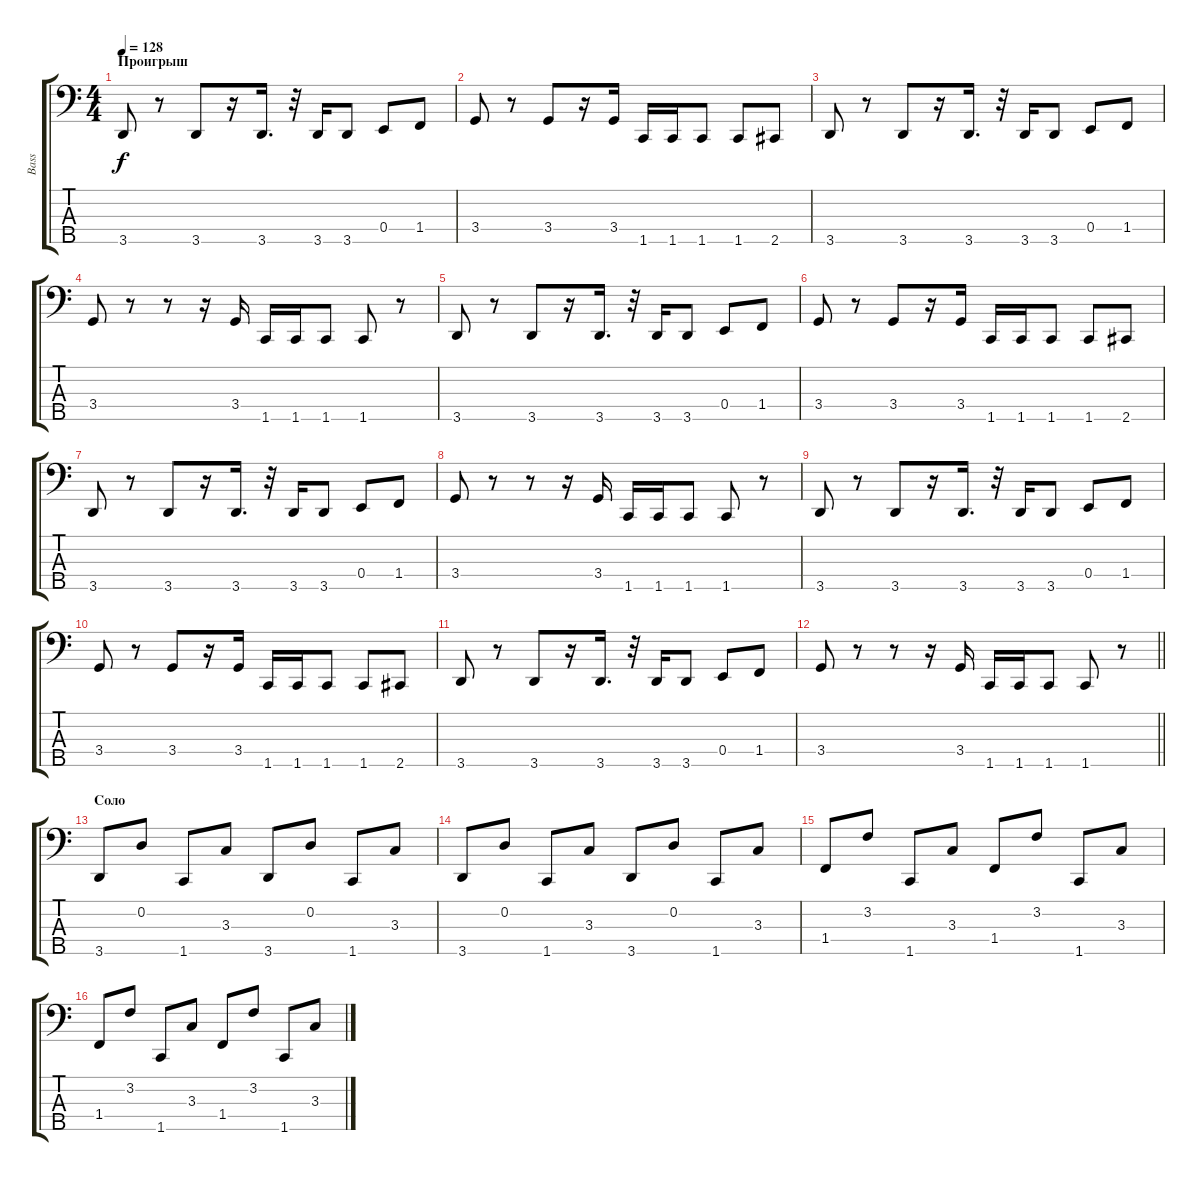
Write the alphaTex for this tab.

\track ("Bass" "Bass") {instrument slapbass2}
\staff {score tabs}
\tuning (G2 D2 A1 E1 B0) {hide}
\ts (4 4)
\section ("" "Проигрыш")
\tempo 128
\clef f4
\ks c
3.5.8{dy f} r.8 3.5.8 r.16 3.5.16{d} r.32 3.5.16 3.5.8 0.4.8 1.4.8 |
3.4.8 r.8 3.4.8 r.16 3.4.16 1.5.16 1.5.16 1.5.8 1.5.8 2.5.8 |
3.5.8 r.8 3.5.8 r.16 3.5.16{d} r.32 3.5.16 3.5.8 0.4.8 1.4.8 |
3.4.8 r.8 r.8 r.16 3.4.16 1.5.16 1.5.16 1.5.8 1.5.8 r.8 |
3.5.8 r.8 3.5.8 r.16 3.5.16{d} r.32 3.5.16 3.5.8 0.4.8 1.4.8 |
3.4.8 r.8 3.4.8 r.16 3.4.16 1.5.16 1.5.16 1.5.8 1.5.8 2.5.8 |
3.5.8 r.8 3.5.8 r.16 3.5.16{d} r.32 3.5.16 3.5.8 0.4.8 1.4.8 |
3.4.8 r.8 r.8 r.16 3.4.16 1.5.16 1.5.16 1.5.8 1.5.8 r.8 |
3.5.8 r.8 3.5.8 r.16 3.5.16{d} r.32 3.5.16 3.5.8 0.4.8 1.4.8 |
3.4.8 r.8 3.4.8 r.16 3.4.16 1.5.16 1.5.16 1.5.8 1.5.8 2.5.8 |
3.5.8 r.8 3.5.8 r.16 3.5.16{d} r.32 3.5.16 3.5.8 0.4.8 1.4.8 |
\barLineRight lightlight
3.4.8 r.8 r.8 r.16 3.4.16 1.5.16 1.5.16 1.5.8 1.5.8 r.8 |
\section ("" "Соло")
3.5.8 0.2.8 1.5.8 3.3.8 3.5.8 0.2.8 1.5.8 3.3.8 |
3.5.8 0.2.8 1.5.8 3.3.8 3.5.8 0.2.8 1.5.8 3.3.8 |
1.4.8 3.2.8 1.5.8 3.3.8 1.4.8 3.2.8 1.5.8 3.3.8 |
1.4.8 3.2.8 1.5.8 3.3.8 1.4.8 3.2.8 1.5.8 3.3.8
